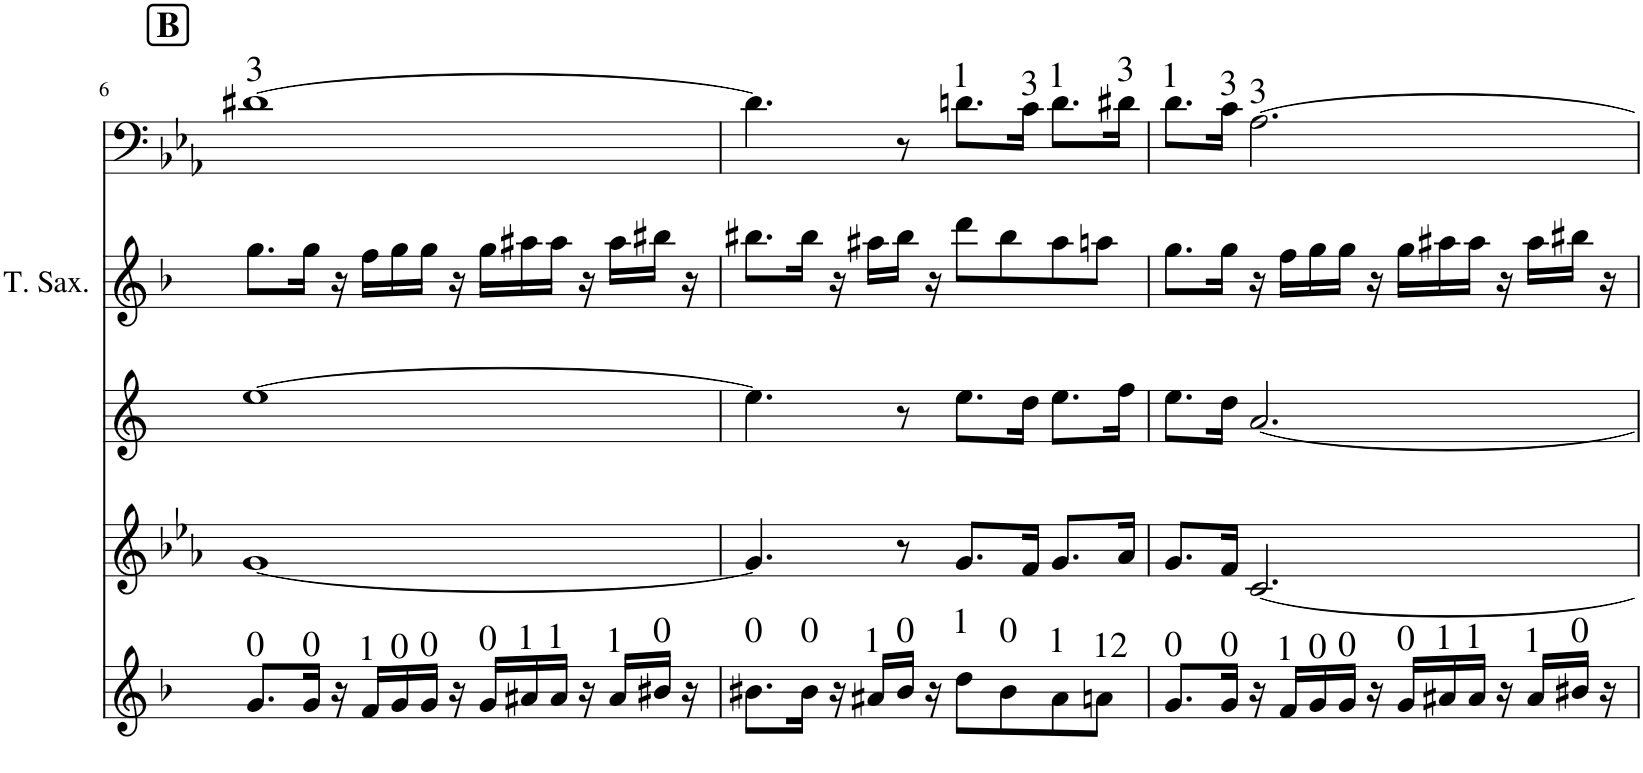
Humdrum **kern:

**kern	**kern	**kern	**kern	**kern	**kern
*part6	*part5	*part4	*part3	*part2	*part1
*staff6	*staff5	*staff4	*staff3	*staff2	*staff1
*I"Trompete Bb	*I"Flauta	*I"Saxofone Alto	*I"Tuba	*I"Tenor Saxophone	*I"Trombone
*I'Tpt	*I'Fl	*	*I'Tba	*I'T. Sax.	*I'Trb
!!LO:PB:g=z
*clefG2	*clefG2	*clefG2	*clefF4	*clefG2	*clefF4
*Trd1c2	*	*Trd5c9	*	*Trd8c14	*
*k[b-]	*k[b-e-a-]	*k[]	*k[b-e-a-]	*k[b-]	*k[b-e-a-]
*M4/4	*M4/4	*M4/4	*M4/4	*M4/4	*M4/4
!!LO:REH:place=s1:a:B:cj:t=B
=6	=6	=6	=6	=6	=6
!	!	!	!	!	!LO:TX:a:t=3
!	!	!	!LO:TX:a:t=0	!	!
!LO:TX:a:t=0	!	!	!	!	!
8.g/L	[1g	[1ee	8.FF/L	8.gg\L	[1d#X
!	!	!	!LO:TX:a:t=0	!	!
!LO:TX:a:t=0	!	!	!	!	!
16g/Jk	.	.	16FF/Jk	16gg\Jk	.
16r	.	.	16r	16r	.
!	!	!	!LO:TX:a:t=1	!	!
!LO:TX:a:t=1	!	!	!	!	!
16f/LL	.	.	16EE-/LL	16ff\LL	.
!	!	!	!LO:TX:a:t=0	!	!
!LO:TX:a:t=0	!	!	!	!	!
16g/	.	.	16FF/	16gg\	.
!	!	!	!LO:TX:a:t=0	!	!
!LO:TX:a:t=0	!	!	!	!	!
16g/JJ	.	.	16FF/JJ	16gg\JJ	.
16r	.	.	16r	16r	.
!	!	!	!LO:TX:a:t=0	!	!
!LO:TX:a:t=0	!	!	!	!	!
16g/LL	.	.	16FF/LL	16gg\LL	.
!	!	!	!LO:TX:a:t=1	!	!
!LO:TX:a:t=1	!	!	!	!	!
16a#X/	.	.	16GG#X/	16aa#X\	.
!	!	!	!LO:TX:a:t=1	!	!
!LO:TX:a:t=1	!	!	!	!	!
16a#/JJ	.	.	16GG#/JJ	16aa#\JJ	.
16r	.	.	16r	16r	.
!	!	!	!LO:TX:a:t=1	!	!
!LO:TX:a:t=1	!	!	!	!	!
16a#/LL	.	.	16GG#/LL	16aa#\LL	.
!	!	!	!LO:TX:a:t=0	!	!
!LO:TX:a:t=0	!	!	!	!	!
16b#X/JJ	.	.	16AA#X/JJ	16bb#X\JJ	.
16r	.	.	16r	16r	.
=7	=7	=7	=7	=7	=7
!	!	!	!LO:TX:a:t=0	!	!
!LO:TX:a:t=0	!	!	!	!	!
8.b#X\L	4.g/]	4.ee\]	8.AA#X/L	8.bb#X\L	4.d#\]
!	!	!	!LO:TX:a:t=0	!	!
!LO:TX:a:t=0	!	!	!	!	!
16b#\Jk	.	.	16AA#/Jk	16bb#\Jk	.
16r	.	.	16r	16r	.
!	!	!	!LO:TX:a:t=1	!	!
!LO:TX:a:t=1	!	!	!	!	!
16a#X/LL	.	.	16GG#X/LL	16aa#X\LL	.
!	!	!	!LO:TX:a:t=0	!	!
!LO:TX:a:t=0	!	!	!	!	!
16b#/JJ	8r	8r	16AA#/JJ	16bb#\JJ	8r
16r	.	.	16r	16r	.
!	!	!	!	!	!LO:TX:a:t=1
!	!	!	!LO:TX:a:t=1	!	!
!LO:TX:a:t=1	!	!	!	!	!
8dd\L	8.g/L	8.ee\L	8C/L	8ddd\L	8.dn\L
!	!	!	!LO:TX:a:t=0	!	!
!LO:TX:a:t=0	!	!	!	!	!
8b#\	.	.	8AA#/J	8bb#\	.
!	!	!	!	!	!LO:TX:a:t=3
.	16f/Jk	16dd\Jk	.	.	16c\Jk
!	!	!	!	!	!LO:TX:a:t=1
!	!	!	!LO:TX:a:t=1	!	!
!LO:TX:a:t=1	!	!	!	!	!
8a#\	8.g/L	8.ee\L	8GG#/L	8aa#\	8.d\L
!	!	!	!LO:TX:a:t=12	!	!
!LO:TX:a:t=12	!	!	!	!	!
8an\J	.	.	8GGn/J	8aan\J	.
!	!	!	!	!	!LO:TX:a:t=3
.	16a-/Jk	16ff\Jk	.	.	16d#X\Jk
=8	=8	=8	=8	=8	=8
!	!	!	!	!	!LO:TX:a:t=1
!	!	!	!LO:TX:a:t=0	!	!
!LO:TX:a:t=0	!	!	!	!	!
8.g/L	8.g/L	8.ee\L	8.FF/L	8.gg\L	8.d\L
!	!	!	!	!	!LO:TX:a:t=3
!	!	!	!LO:TX:a:t=0	!	!
!LO:TX:a:t=0	!	!	!	!	!
16g/Jk	16f/Jk	16dd\Jk	16FF/Jk	16gg\Jk	16c\Jk
!	!	!	!	!	!LO:TX:a:t=3
16r	[2.c/	[2.a/	16r	16r	[2.A-\
!	!	!	!LO:TX:a:t=1	!	!
!LO:TX:a:t=1	!	!	!	!	!
16f/LL	.	.	16EE-/LL	16ff\LL	.
!	!	!	!LO:TX:a:t=0	!	!
!LO:TX:a:t=0	!	!	!	!	!
16g/	.	.	16FF/	16gg\	.
!	!	!	!LO:TX:a:t=0	!	!
!LO:TX:a:t=0	!	!	!	!	!
16g/JJ	.	.	16FF/JJ	16gg\JJ	.
16r	.	.	16r	16r	.
!	!	!	!LO:TX:a:t=0	!	!
!LO:TX:a:t=0	!	!	!	!	!
16g/LL	.	.	16FF/LL	16gg\LL	.
!	!	!	!LO:TX:a:t=1	!	!
!LO:TX:a:t=1	!	!	!	!	!
16a#X/	.	.	16GG#X/	16aa#X\	.
!	!	!	!LO:TX:a:t=1	!	!
!LO:TX:a:t=1	!	!	!	!	!
16a#/JJ	.	.	16GG#/JJ	16aa#\JJ	.
16r	.	.	16r	16r	.
!	!	!	!LO:TX:a:t=1	!	!
!LO:TX:a:t=1	!	!	!	!	!
16a#/LL	.	.	16GG#/LL	16aa#\LL	.
!	!	!	!LO:TX:a:t=0	!	!
!LO:TX:a:t=0	!	!	!	!	!
16b#X/JJ	.	.	16AA#X/JJ	16bb#X\JJ	.
16r	.	.	16r	16r	.
=	=	=	=	=	=
*-	*-	*-	*-	*-	*-
